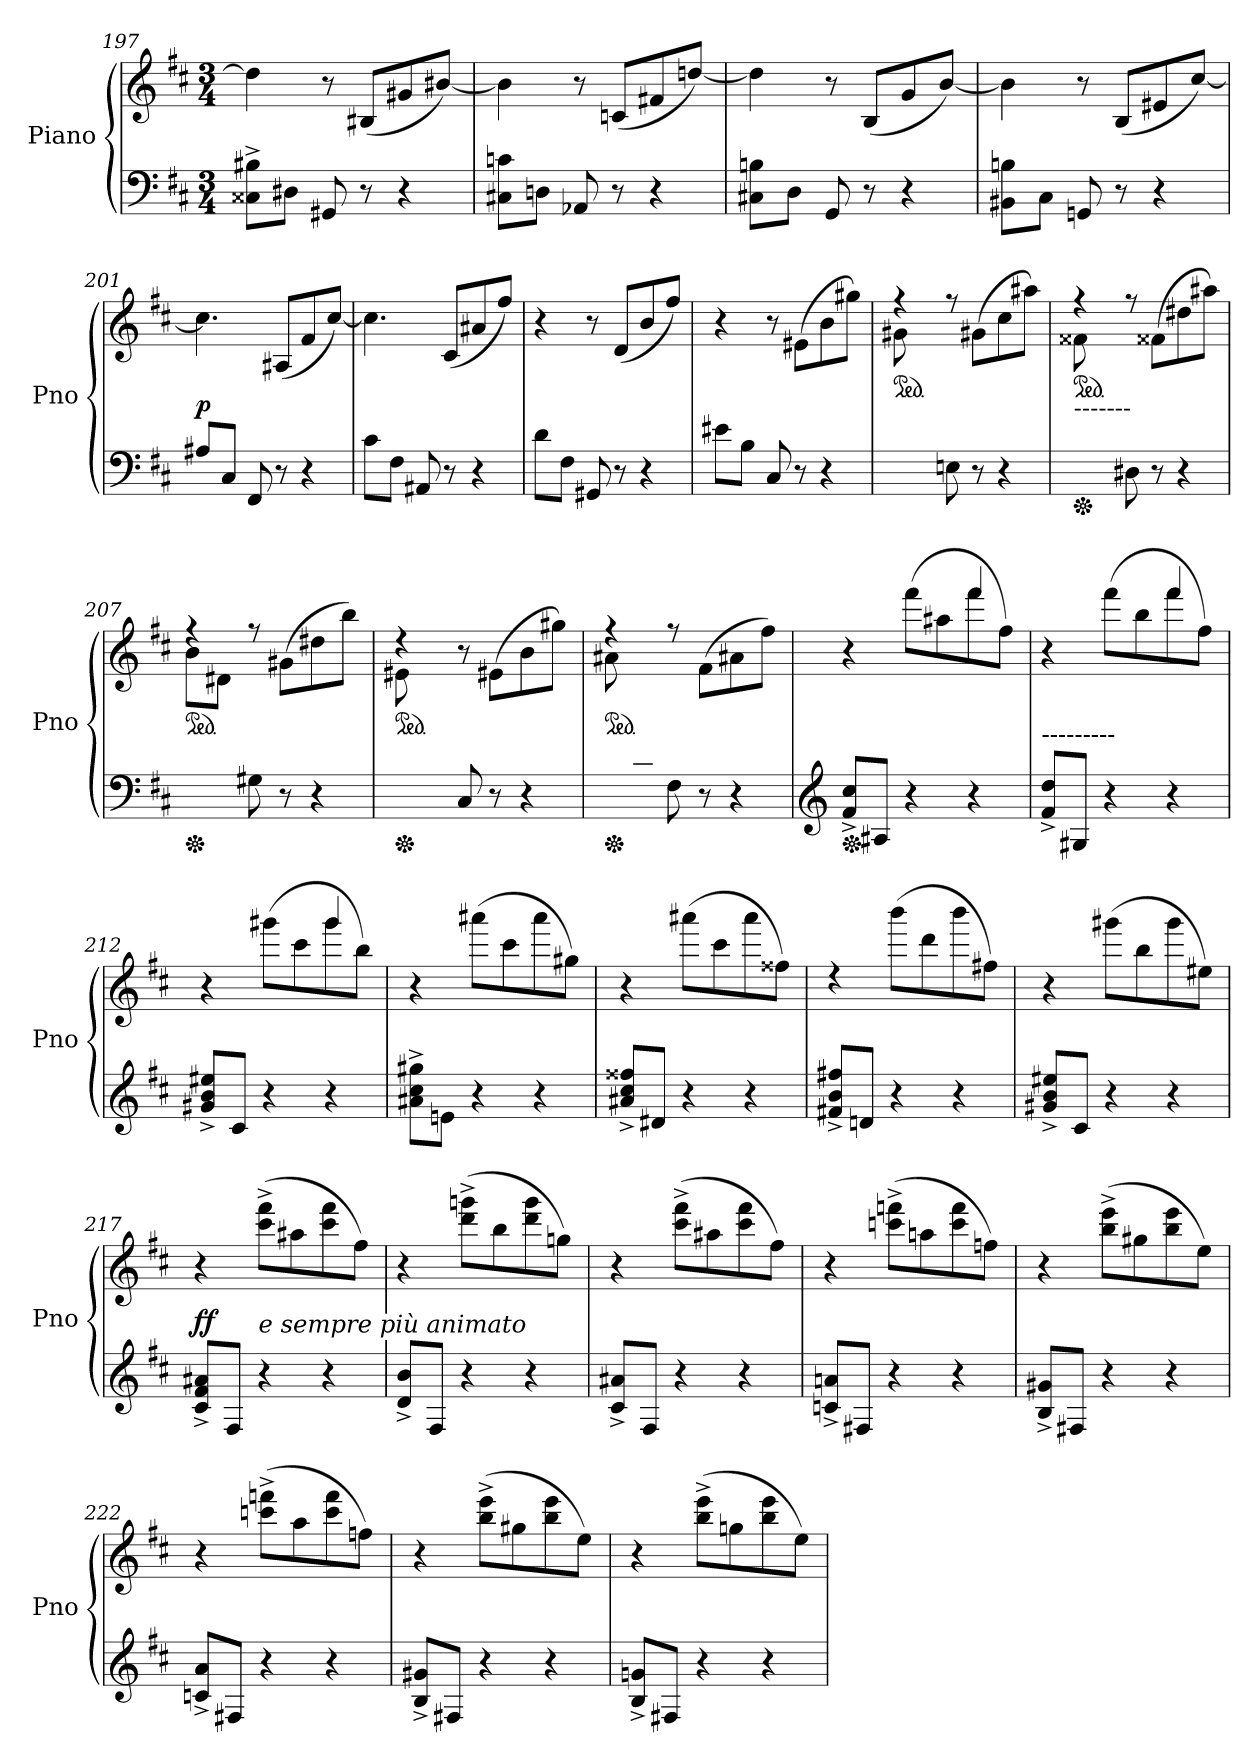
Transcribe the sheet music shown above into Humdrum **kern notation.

**kern	**kern	**dynam
*part1	*part1	*part1
*staff2	*staff1	*staff1/2
*I"Piano	*	*
*I'Pno	*	*
*clefF4	*clefG2	*
*k[f#c#]	*k[f#c#]	*
*M3/4	*M3/4	*
=197	=197	=197
8C##X\^ 8B#X\^L	4dd#\]	.
8D#X\J	.	.
8GG#X/	8r	.
8r	(8B#X/L	.
4r	8g#X/	.
.	[8b#X/J)	.
=198	=198	=198
8C#X\ 8cn\L	4b#\]	.
8Dn\J	.	.
8AA-X/	8r	.
8r	(8cn/L	.
4r	8f#X/	.
.	[8ddn/J)	.
=199	=199	=199
8C#X\ 8Bn\L	4ddn\]	.
8D\J	.	.
8GG/	8r	.
8r	(8B/L	.
4r	8g/	.
.	[8b/J)	.
=200	=200	=200
8BB#X\ 8Bn\L	4b\]	.
8C#\J	.	.
8GGn/	8r	.
8r	(8B/L	.
4r	8e#X/	.
.	[8cc#/J)	.
!!LO:PB:g=z
=201	=201	=201
!	!	!LO:DY:a=2
8A#X/L	4.cc#\]	p
8C#/J	.	.
8FF#/	.	.
8r	(8A#X/L	.
4r	8f#/	.
.	[8cc#/J)	.
=202	=202	=202
8c#\L	4.cc#\]	.
8F#\J	.	.
8AA#X/	.	.
!	!	!LO:DY:b
8r	(8c#/L	other-dynamics
4r	8a#X/	.
.	8ff#/J)	.
=203	=203	=203
8d\L	4r	.
8F#\J	.	.
8GG#X/	8r	.
8r	(8d/L	.
4r	8b/	.
.	8ff#/J)	.
=204	=204	=204
8e#X\L	4r	.
8B\J	.	.
8C#/	8r	.
8r	(8e#X\L	.
4r	8b\	.
.	8gg#X\J)	.
=205	=205	=205
*	*^	*
*	*ped	*	*
8ryy	4rff	(8g#X\L	.
8A#X/J	.	2ryy	.
8En\)	8rff	.	.
8r	(8g#X\L	.	.
4r	8cc#\	.	.
.	8aa#X\J)	8ryy	.
!!LO:LB:g=z	!!
=206	=206	=206	=206
*Xped	*	*	*
*	*ped	*	*
!LO:TX:a:t=-------	!	!	!
8ryy	4rff	(8f##X\L	.
8A#X/J	.	2ryy	.
8D#X\)	8rff	.	.
8r	(8f##X\L	.	.
4r	8dd#X\	.	.
.	8aa#X\J)	8ryy	.
=207	=207	=207	=207
*Xped	*	*	*
*	*ped	*	*
4ryy	4rff	(8b\L	.
.	.	8d#X\J	.
8G#X\)	8rff	2ryy	.
8r	(8g#X\L	.	.
4r	8dd#X\	.	.
.	8bb\J)	.	.
=208	=208	=208	=208
*Xped	*	*	*
*	*ped	*	*
8ryy	4r	(8e#X\L	.
8B/J	.	2ryy	.
8C#/)	8r	.	.
8r	(8e#X\L	.	.
4r	8b\	.	.
.	8gg#X\J)	8ryy	.
=209	=209	=209	=209
*Xped	*	*	*
*	*ped	*	*
8ryy	4rff	(8a#X\L	.
8c#/J	.	2ryy	.
8F#\)	8rff	.	.
8r	(8f#\L	.	.
4r	8a#X\	.	.
.	8ff#\J)	8ryy	.
=210	=210	=210	=210
*clefG2	*	*	*
*Xped	*	*	*
!	!	!	!LO:DY:a=2
8f#/^ 8cc#/^L	4r	2ryy	other-dynamics
8A#X/J	.	.	.
4r	(>8fff#\L	.	.
.	8aa#X\	.	.
4r	8fff#\	4fff#/	.
.	8ff#\J)	.	.
!!LO:LB:g=z	!!
=211	=211	=211	=211
!LO:TX:a:t=---------	!	!	!
8f#/^ 8dd/^L	4r	2ryy	.
8G#X/J	.	.	.
4r	(>8fff#\L	.	.
.	8bb\	.	.
4r	8fff#\	4fff#/	.
.	8ff#\J)	.	.
=212	=212	=212	=212
8g#X/^ 8b/^ 8ee#X/^L	4r	2ryy	.
8c#/J	.	.	.
4r	(>8ggg#X\L	.	.
.	8ccc#\	.	.
4r	8ggg#\	4ggg#/	.
.	8bb\J)	.	.
*	*v	*v	*
=213	=213	=213
8a#X\^ 8cc#\^ 8gg#X\^L	4r	.
8en\J	.	.
4r	(8aaa#X\L	.
.	8ccc#\	.
4r	8aaa#\	.
.	8gg#X\J)	.
=214	=214	=214
8a#X/^ 8cc#/^ 8ff##X/^L	4r	.
8d#X/J	.	.
4r	(8aaa#X\L	.
.	8ccc#\	.
4r	8aaa#\	.
.	8ff##X\J)	.
=215	=215	=215
8f#X/^ 8b/^ 8ff#X/^L	4rdd	.
8dn/J	.	.
4r	(8bbb\L	.
.	8ddd\	.
4r	8bbb\	.
.	8ff#X\J)	.
=216	=216	=216
8g#X/^ 8b/^ 8ee#X/^L	4r	.
8c#/J	.	.
4r	(8ggg#X\L	.
.	8bb\	.
4r	8ggg#\	.
.	8ee#X\J)	.
!!LO:LB:g=z
=217	=217	=217
!	!	!LO:DY:a=2
8c#/^ 8f#/^ 8a#X/^L	4r	ff
8F#/J	.	.
!LO:TX:a:i:t=e sempre più animato	!	!
4r	(8ccc#\^ 8fff#\^L	.
.	8aa#X\	.
4r	8ccc#\ 8fff#\	.
.	8ff#\J)	.
=218	=218	=218
8d/^ 8b/^L	4r	.
8F#/J	.	.
4r	(8ddd\^ 8gggn\^L	.
.	8bb\	.
4r	8ddd\ 8ggg\	.
.	8ggn\J)	.
=219	=219	=219
8c#/^ 8a#X/^L	4r	.
8F#/J	.	.
4r	(8ccc#\^ 8fff#\^L	.
.	8aa#X\	.
4r	8ccc#\ 8fff#\	.
.	8ff#\J)	.
=220	=220	=220
8cn/^ 8an/^L	4r	.
8F#X/J	.	.
4r	(8cccn\^ 8fffn\^L	.
.	8aan\	.
4r	8ccc\ 8fff\	.
.	8ffn\J)	.
=221	=221	=221
8B/^ 8g#X/^L	4r	.
8F#X/J	.	.
4r	(8bb\^ 8eee\^L	.
.	8gg#X\	.
4r	8bb\ 8eee\	.
.	8ee\J)	.
=222	=222	=222
8cn/^ 8a/^L	4r	.
8F#X/J	.	.
4r	(8cccn\^ 8fffn\^L	.
.	8aa\	.
4r	8ccc\ 8fff\	.
.	8ffn\J)	.
!!LO:LB:g=z
=223	=223	=223
8B/^ 8g#X/^L	4r	.
8F#X/J	.	.
4r	(8bb\^ 8eee\^L	.
.	8gg#X\	.
4r	8bb\ 8eee\	.
.	8ee\J)	.
=224	=224	=224
8B/^ 8gn/^L	4r	.
8F#X/J	.	.
4r	(8bb\^ 8eee\^L	.
.	8ggn\	.
4r	8bb\ 8eee\	.
.	8ee\J)	.
=	=	=
*-	*-	*-
